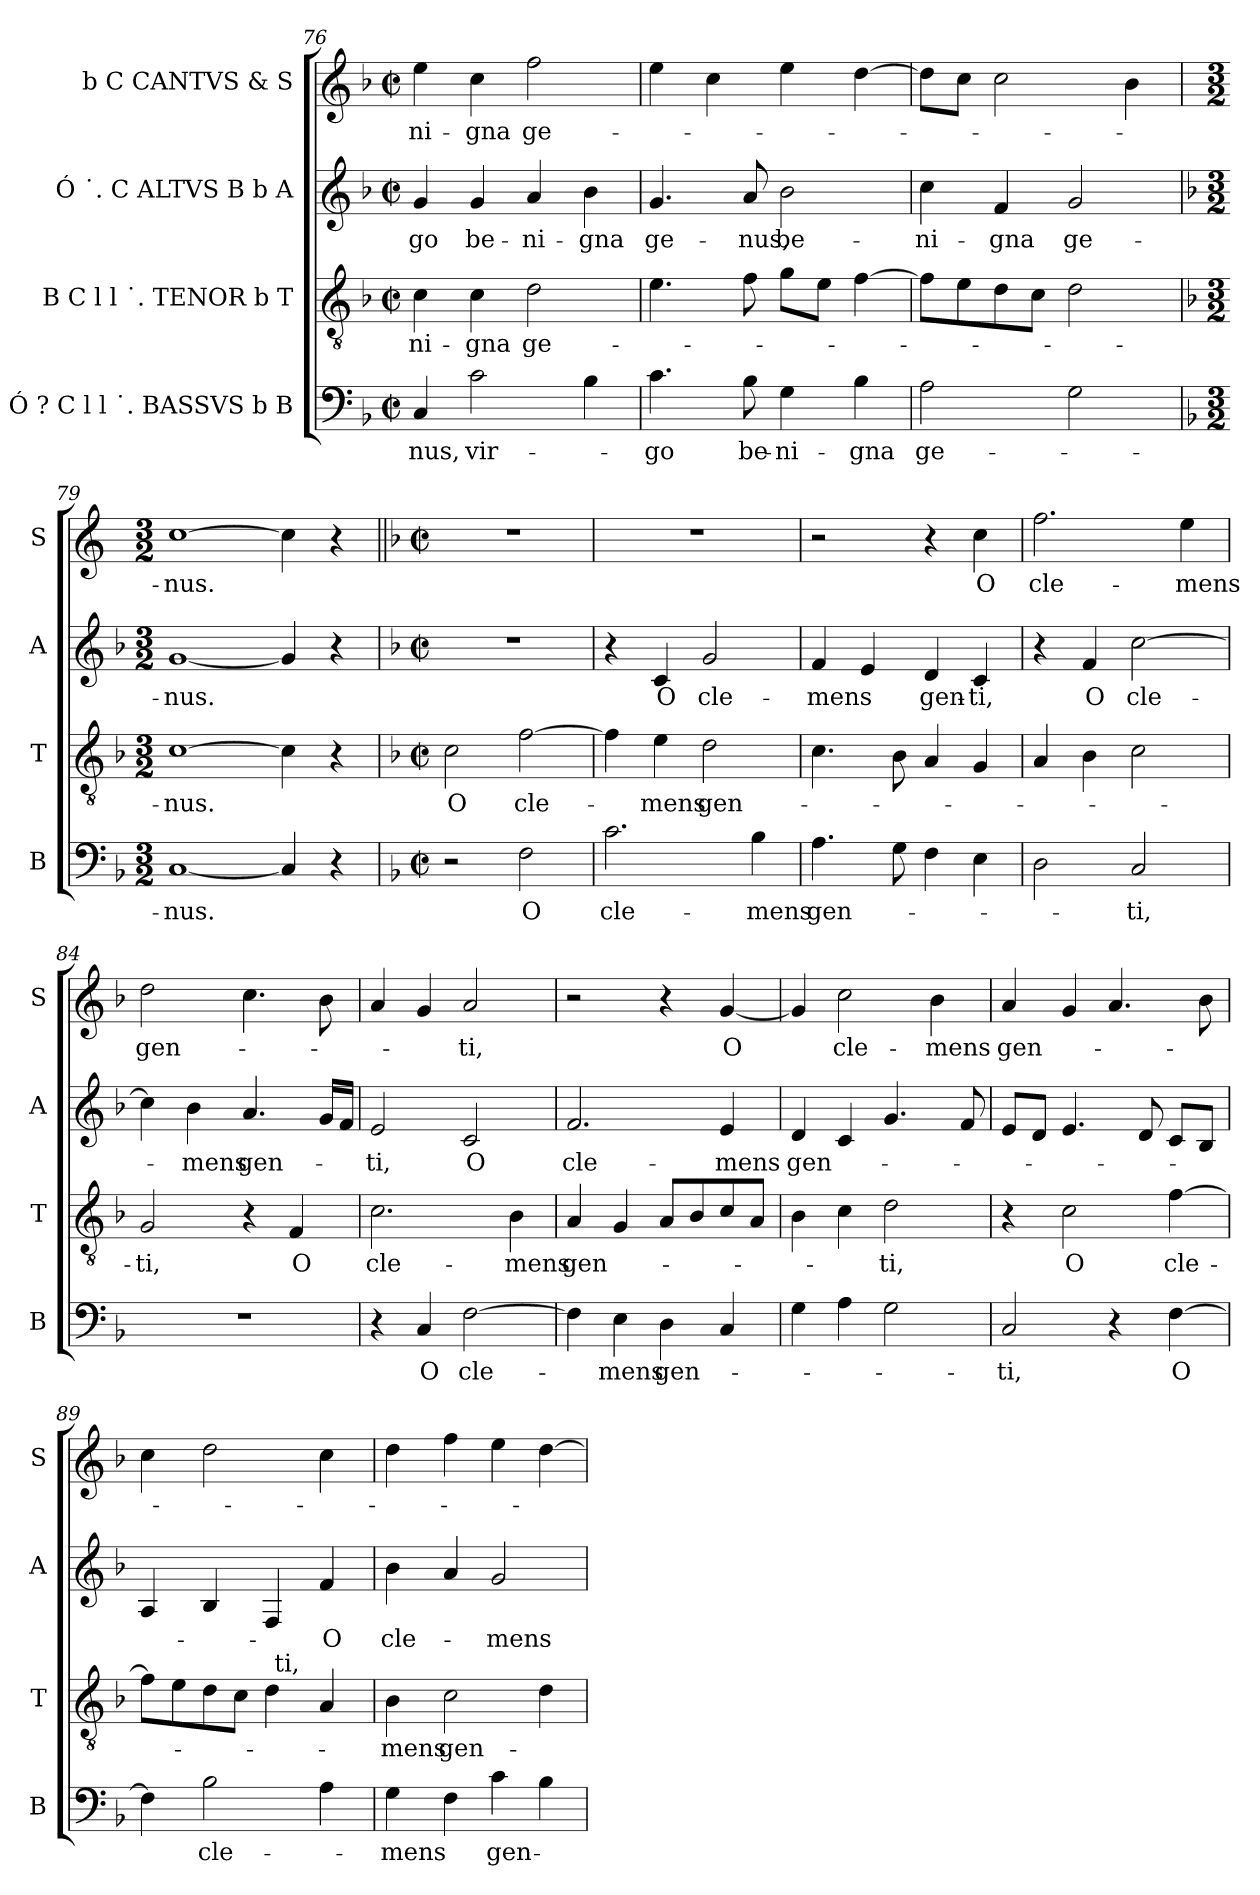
**kern	**text	**kern	**text	**kern	**text	**kern	**text
*part4	*part4	*part3	*part3	*part2	*part2	*part1	*part1
*staff4	*staff4	*staff3	*staff3	*staff2	*staff2	*staff1	*staff1
*I"Ó  ? C l l ˙.  BASSVS  b  B	*	*I"B C l l ˙.  TENOR  b  T	*	*I"Ó ˙.  C  ALTVS  B  b  A	*	*I"b C  CANTVS  &  S	*
*I'B	*	*I'T	*	*I'A	*	*I'S	*
*clefF4	*	*clefGv2	*	*clefG2	*	*clefG2	*
*k[b-]	*	*k[b-]	*	*k[b-]	*	*k[b-]	*
*F:	*	*F:	*	*F:	*	*F:	*
*M2/2	*	*M2/2	*	*M2/2	*	*M2/2	*
*met(c|)	*	*met(c|)	*	*met(c|)	*	*met(c|)	*
=76	=76	=76	=76	=76	=76	=76	=76
!	!LO:LY:b:cj	!	!LO:LY:b:cj	!	!LO:LY:b:cj	!	!LO:LY:b:cj
4C/	-nus,	4c\	-ni-	4g/	-go	4ee\	-ni-
!	!LO:LY:b:cj	!	!LO:LY:b:cj	!	!LO:LY:b:cj	!	!LO:LY:b:cj
2c\	vir-	4c\	-gna	4g/	be-	4cc\	-gna
!	!	!	!LO:LY:b:cj	!	!LO:LY:b:cj	!	!LO:LY:b:cj
.	.	2d\	ge-	4a/	-ni-	2ff\	ge-
!	!	!	!	!	!LO:LY:b:cj	!	!
4B-\	.	.	.	4b-\	-gna	.	.
=77	=77	=77	=77	=77	=77	=77	=77
!	!LO:LY:b:cj	!	!	!	!LO:LY:b:cj	!	!
4.c\	-go	4.e\	.	4.g/	ge-	4ee\	.
.	.	.	.	.	.	4cc\	.
!	!LO:LY:b:cj	!	!	!	!LO:LY:b:cj	!	!
8B-\	be-	8f\	.	8a/	-nus,	.	.
!	!LO:LY:b:cj	!	!	!	!LO:LY:b:cj	!	!
4G\	-ni-	8g\L	.	2b-\	be-	4ee\	.
.	.	8e\J	.	.	.	.	.
!	!LO:LY:b:cj	!	!	!	!	!	!
4B-\	-gna	[>4f\	.	.	.	[>4dd\	.
=78	=78	=78	=78	=78	=78	=78	=78
!	!LO:LY:b:cj	!	!	!	!LO:LY:b:cj	!	!
2A\	ge-	8f\L]	.	4cc\	-ni-	8dd\L]	.
.	.	8e\	.	.	.	8cc\J	.
!	!	!	!	!	!LO:LY:b:cj	!	!
.	.	8d\	.	4f/	-gna	2cc\	.
.	.	8c\J	.	.	.	.	.
!	!	!	!	!	!LO:LY:b:cj	!	!
2G\	.	2d\	.	2g/	ge-	.	.
.	.	.	.	.	.	4b-\	.
=79	=79	=79	=79	=79	=79	=79	=79
*	*	*	*	*	*	*k[]	*
*	*	*	*	*	*	*C:	*
*M3/2	*	*M3/2	*	*M3/2	*	*M3/2	*
!	!LO:LY:b:cj	!	!LO:LY:b:cj	!	!LO:LY:b:cj	!	!LO:LY:b:cj
[<1C	-nus.	[>1c	-nus.	[<1g	-nus.	[>1cc	-nus.
4C/]	.	4c\]	.	4g/]	.	4cc\]	.
4r	.	4r	.	4r	.	4r	.
!!LO:LB:g=z
=80	=80||	=80	=80||	=80	=80||	=80||	=80||
*	*	*	*	*	*	*k[b-]	*
*	*	*	*	*	*	*F:	*
*M2/2	*	*M2/2	*	*M2/2	*	*M2/2	*
*met(c|)	*	*met(c|)	*	*met(c|)	*	*met(c|)	*
!	!	!	!LO:LY:b:cj	!	!	!	!
2r	.	2c\	O	1r	.	1r	.
!	!LO:LY:b:cj	!	!LO:LY:b:cj	!	!	!	!
2F\	O	[>2f\	cle-	.	.	.	.
=81	=81	=81	=81	=81	=81	=81	=81
!	!LO:LY:b:cj	!	!	!	!	!	!
2.c\	cle-	4f\]	.	4r	.	1r	.
!	!	!	!LO:LY:b:cj	!	!LO:LY:b:cj	!	!
.	.	4e\	-mens	4c/	O	.	.
!	!	!	!LO:LY:b:cj	!	!LO:LY:b:cj	!	!
.	.	2d\	gen-	2g/	cle-	.	.
!	!LO:LY:b:cj	!	!	!	!	!	!
4B-\	-mens	.	.	.	.	.	.
=82	=82	=82	=82	=82	=82	=82	=82
!	!LO:LY:b:cj	!	!	!	!LO:LY:b:cj	!	!
4.A\	gen-	4.c\	.	4f/	-mens	2r	.
.	.	.	.	4e/	.	.	.
8G\	.	8B-\	.	.	.	.	.
!	!	!	!	!	!LO:LY:b:cj	!	!
4F\	.	4A/	.	4d/	gen-	4r	.
!	!	!	!	!	!LO:LY:b:cj	!	!LO:LY:b:cj
4E\	.	4G/	.	4c/	-ti,	4cc\	O
=83	=83	=83	=83	=83	=83	=83	=83
!	!	!	!	!	!	!	!LO:LY:b:cj
2D\	.	4A/	.	4r	.	2.ff\	cle-
!	!	!	!	!	!LO:LY:b:cj	!	!
.	.	4B-\	.	4f/	O	.	.
!	!LO:LY:b:cj	!	!	!	!LO:LY:b:cj	!	!
2C/	-ti,	2c\	.	[>2cc\	cle-	.	.
!	!	!	!	!	!	!	!LO:LY:b:cj
.	.	.	.	.	.	4ee\	-mens
=84	=84	=84	=84	=84	=84	=84	=84
!	!	!	!LO:LY:b:cj	!	!	!	!LO:LY:b:cj
1r	.	2G/	-ti,	4cc\]	.	2dd\	gen-
!	!	!	!	!	!LO:LY:b:cj	!	!
.	.	.	.	4b-\	-mens	.	.
!	!	!	!	!	!LO:LY:b	!	!
.	.	4r	.	4.a/	gen-	4.cc\	.
!	!	!	!LO:LY:b:cj	!	!	!	!
.	.	4F/	O	.	.	.	.
.	.	.	.	16g/L	.	8b-\	.
.	.	.	.	16f/J	.	.	.
!!LO:LB:g=z
=85	=85	=85	=85	=85	=85	=85	=85
!	!	!	!LO:LY:b:cj	!	!LO:LY:b:cj	!	!
4r	.	2.c\	cle-	2e/	-ti,	4a/	.
!	!LO:LY:b:cj	!	!	!	!	!	!
4C/	O	.	.	.	.	4g/	.
!	!LO:LY:b:cj	!	!	!	!LO:LY:b:cj	!	!LO:LY:b:cj
[>2F\	cle-	.	.	2c/	O	2a/	-ti,
!	!	!	!LO:LY:b:cj	!	!	!	!
.	.	4B-\	-mens	.	.	.	.
=86	=86	=86	=86	=86	=86	=86	=86
!	!	!	!LO:LY:b:cj	!	!LO:LY:b:cj	!	!
4F\]	.	4A/	gen-	2.f/	cle-	2r	.
!	!LO:LY:b:cj	!	!	!	!	!	!
4E\	-mens	4G/	.	.	.	.	.
!	!LO:LY:b:cj	!	!	!	!	!	!
4D\	gen-	8A/L	.	.	.	4r	.
.	.	8B-/	.	.	.	.	.
!	!	!	!	!	!LO:LY:b:cj	!	!LO:LY:b:cj
4C/	.	8c/	.	4e/	-mens	[<4g/	O
.	.	8A/J	.	.	.	.	.
=87	=87	=87	=87	=87	=87	=87	=87
!	!	!	!	!	!LO:LY:b:cj	!	!
4G\	.	4B-\	.	4d/	gen-	4g/]	.
!	!	!	!	!	!	!	!LO:LY:b:cj
4A\	.	4c\	.	4c/	.	2cc\	cle-
!	!	!	!LO:LY:b:cj	!	!	!	!
2G\	.	2d\	-ti,	4.g/	.	.	.
!	!	!	!	!	!	!	!LO:LY:b:cj
.	.	.	.	.	.	4b-\	-mens
.	.	.	.	8f/	.	.	.
=88	=88	=88	=88	=88	=88	=88	=88
!	!LO:LY:b:cj	!	!	!	!	!	!LO:LY:b:cj
2C/	-ti,	4r	.	8e/L	.	4a/	gen-
.	.	.	.	8d/J	.	.	.
!	!	!	!LO:LY:b:cj	!	!	!	!
.	.	2c\	O	4.e/	.	4g/	.
4r	.	.	.	.	.	4.a/	.
.	.	.	.	8d/	.	.	.
!	!LO:LY:b:cj	!	!LO:LY:b:cj	!	!	!	!
[>4F\	O	[>4f\	cle-	8c/L	.	.	.
.	.	.	.	8B-/J	.	8b-\	.
=89	=89	=89	=89	=89	=89	=89	=89
*	*	*^	*	*	*	*	*
4F\]	.	8f\L]	2ryy	.	4A/	.	4cc\	.
.	.	8e\	.	.	.	.	.	.
!	!LO:LY:b:cj	!	!	!	!	!	!	!
2B-\	cle-	8d\	.	.	4B-/	.	2dd\	.
.	.	8c\J	.	.	.	.	.	.
.	.	4d\	64ryy	.	4F/	.	.	.
!	!	!	!LO:TX:a:t=ti,	!	!	!	!	!
.	.	.	4ryy	.	.	.	.	.
!	!	!	!	!	!	!LO:LY:b:cj	!	!
4A\	.	4A/	.	.	4f/	-O	4cc\	.
.	.	.	8...ryy	.	.	.	.	.
!!LO:LB:g=z
=90	=90	=90	=90	=90	=90	=90	=90	=90
!	!LO:LY:b:cj	!	!	!LO:LY:b:cj	!	!LO:LY:b:cj	!	!
*	*	*v	*v	*	*	*	*	*
4G\	-mens	4B-\	-mens	4b-\	cle-	4dd\	.
!	!	!	!LO:LY:b:cj	!	!	!	!
4F\	.	2c\	gen-	4a/	.	4ff\	.
!	!LO:LY:b:cj	!	!	!	!LO:LY:b:cj	!	!
4c\	gen-	.	.	2g/	-mens	4ee\	.
4B-\	.	4d\	.	.	.	[>4dd\	.
=	=	=	=	=	=	=	=
*-	*-	*-	*-	*-	*-	*-	*-
